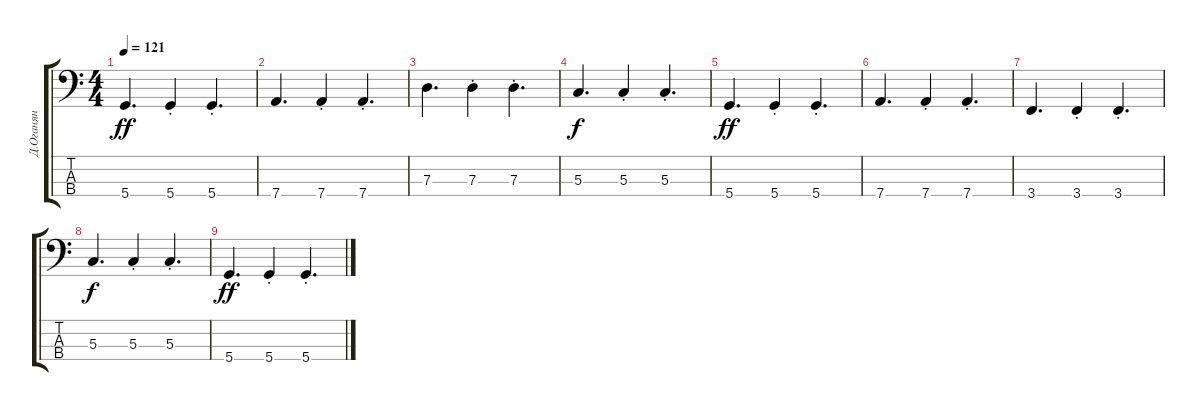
\track ("Д.Оганян" "Д.Оганян") {instrument electricbassfinger}
\staff {score tabs}
\tuning (F2 C2 G1 D1) {hide}
\ts (4 4)
\tempo 121
\clef f4
\ks c
5.4.4{d dy ff} 5.4{st}.4 5.4{st}.4{d} |
7.4.4{d} 7.4{st}.4 7.4{st}.4{d} |
7.3.4{d} 7.3{st}.4 7.3{st}.4{d} |
5.3.4{d dy f} 5.3{st}.4 5.3{st}.4{d} |
5.4.4{d dy ff} 5.4{st}.4 5.4{st}.4{d} |
7.4.4{d} 7.4{st}.4 7.4{st}.4{d} |
3.4.4{d} 3.4{st}.4 3.4{st}.4{d} |
5.3.4{d dy f} 5.3{st}.4 5.3{st}.4{d} |
5.4.4{d dy ff} 5.4{st}.4 5.4{st}.4{d}
